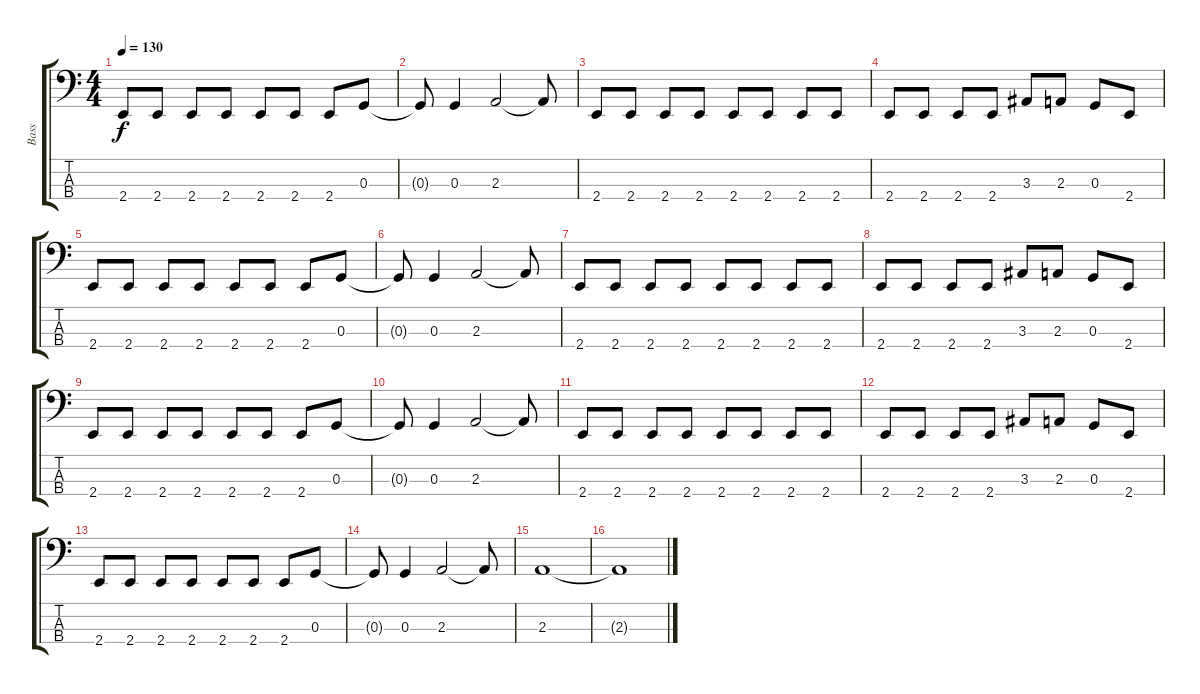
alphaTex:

\track ("Bass" "Bass") {instrument electricbassfinger}
\staff {score tabs}
\tuning (F2 C2 G1 D1) {hide}
\ts (4 4)
\tempo 130
\clef f4
\ks c
2.4.8{dy f} 2.4.8 2.4.8 2.4.8 2.4.8 2.4.8 2.4.8 0.3.8 |
0.3{t}.8 0.3.4 2.3.2 2.3{t}.8 |
2.4.8 2.4.8 2.4.8 2.4.8 2.4.8 2.4.8 2.4.8 2.4.8 |
2.4.8 2.4.8 2.4.8 2.4.8 3.3.8 2.3.8 0.3.8 2.4.8 |
2.4.8 2.4.8 2.4.8 2.4.8 2.4.8 2.4.8 2.4.8 0.3.8 |
0.3{t}.8 0.3.4 2.3.2 2.3{t}.8 |
2.4.8 2.4.8 2.4.8 2.4.8 2.4.8 2.4.8 2.4.8 2.4.8 |
2.4.8 2.4.8 2.4.8 2.4.8 3.3.8 2.3.8 0.3.8 2.4.8 |
2.4.8 2.4.8 2.4.8 2.4.8 2.4.8 2.4.8 2.4.8 0.3.8 |
0.3{t}.8 0.3.4 2.3.2 2.3{t}.8 |
2.4.8 2.4.8 2.4.8 2.4.8 2.4.8 2.4.8 2.4.8 2.4.8 |
2.4.8 2.4.8 2.4.8 2.4.8 3.3.8 2.3.8 0.3.8 2.4.8 |
2.4.8 2.4.8 2.4.8 2.4.8 2.4.8 2.4.8 2.4.8 0.3.8 |
0.3{t}.8 0.3.4 2.3.2 2.3{t}.8 |
2.3.1 |
2.3{t}.1
